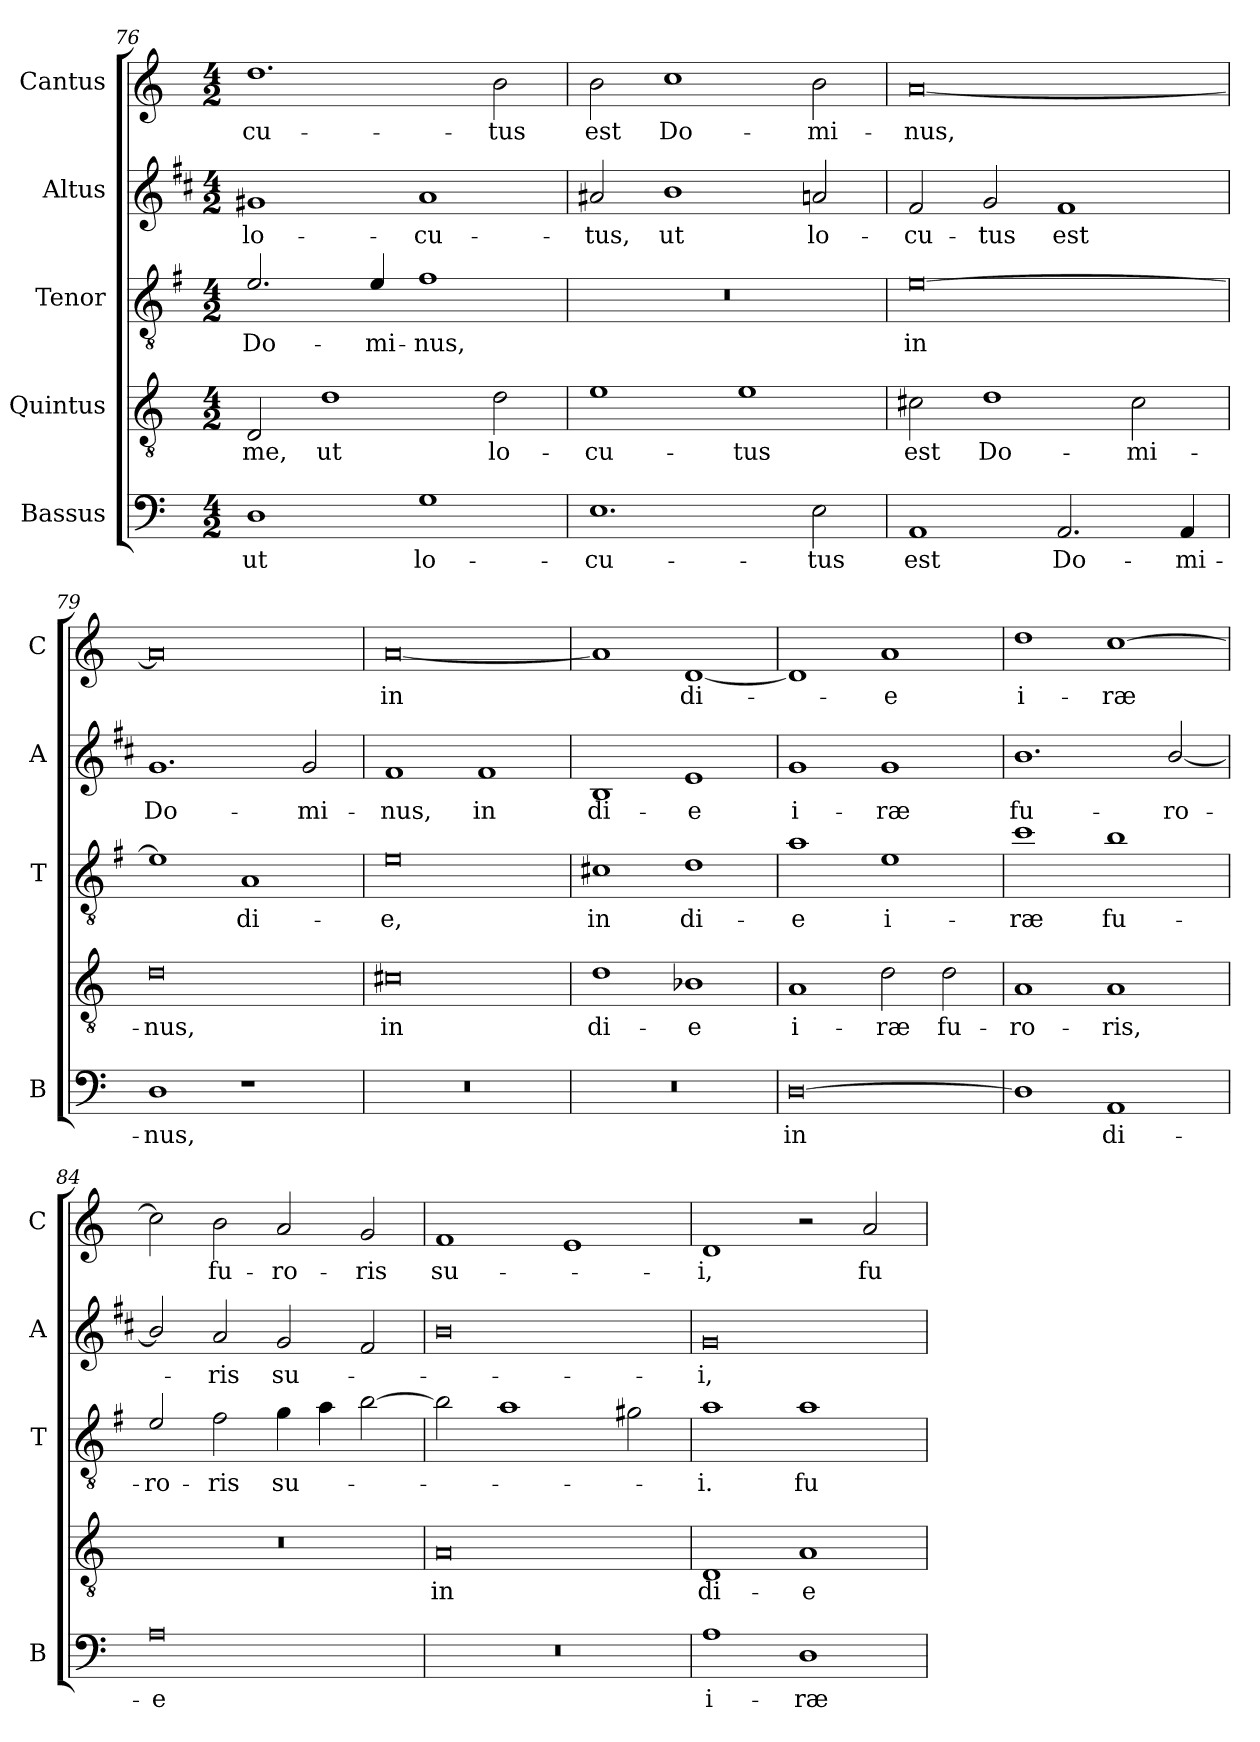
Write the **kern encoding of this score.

**kern	**text	**kern	**text	**kern	**text	**kern	**text	**kern	**text
*part5	*part5	*part4	*part4	*part3	*part3	*part2	*part2	*part1	*part1
*staff5	*staff5	*staff4	*staff4	*staff3	*staff3	*staff2	*staff2	*staff1	*staff1
*I"Bassus	*	*I"Quintus	*	*I"Tenor	*	*I"Altus	*	*I"Cantus	*
*I'B	*	*	*	*I'T	*	*I'A	*	*I'C	*
!!LO:PB:g=z
*clefF4	*	*clefGv2	*	*clefGv2	*	*clefG2	*	*clefG2	*
*	*	*	*	*ITrd4c7	*	*ITrd1c2	*	*	*
*k[]	*	*k[]	*	*k[]	*	*k[]	*	*k[]	*
*C:	*	*C:	*	*C:	*	*C:	*	*C:	*
*M4/2	*	*M4/2	*	*M4/2	*	*M4/2	*	*M4/2	*
=76	=76	=76	=76	=76	=76	=76	=76	=76	=76
!	!LO:LY:b	!	!LO:LY:b	!	!LO:LY:b	!	!LO:LY:b	!	!LO:LY:b
1D	ut	2D/	me,	2.A/	Do-	1f#X	lo-	1.dd	-cu-
!	!	!	!LO:LY:b	!	!	!	!	!	!
.	.	1d	ut	.	.	.	.	.	.
!	!	!	!	!	!LO:LY:b	!	!	!	!
.	.	.	.	4A/	-mi-	.	.	.	.
!	!LO:LY:b	!	!	!	!LO:LY:b	!	!LO:LY:b	!	!
1G	lo-	.	.	1B	-nus,	1g	-cu-	.	.
!	!	!	!LO:LY:b	!	!	!	!	!	!LO:LY:b
.	.	2d\	lo-	.	.	.	.	2b\	-tus
=77	=77	=77	=77	=77	=77	=77	=77	=77	=77
!	!LO:LY:b	!	!LO:LY:b	!	!	!	!LO:LY:b	!	!LO:LY:b
1.E	-cu-	1e	-cu-	0r	.	2g#X/	-tus,	2b\	est
!	!	!	!	!	!	!	!LO:LY:b	!	!LO:LY:b
.	.	.	.	.	.	1a	ut	1cc	Do-
!	!	!	!LO:LY:b	!	!	!	!	!	!
.	.	1e	-tus	.	.	.	.	.	.
!	!LO:LY:b	!	!	!	!	!	!LO:LY:b	!	!LO:LY:b
2E\	-tus	.	.	.	.	2gn/	lo-	2b\	-mi-
=78	=78	=78	=78	=78	=78	=78	=78	=78	=78
!	!LO:LY:b	!	!LO:LY:b	!	!LO:LY:b	!	!LO:LY:b	!	!LO:LY:b
1AA	est	2c#X\	est	[0A	in	2e/	-cu-	[0a	-nus,
!	!	!	!LO:LY:b	!	!	!	!LO:LY:b	!	!
.	.	1d	Do-	.	.	2f/	-tus	.	.
!	!LO:LY:b	!	!	!	!	!	!LO:LY:b	!	!
2.AA/	Do-	.	.	.	.	1e	est	.	.
!	!	!	!LO:LY:b	!	!	!	!	!	!
.	.	2c#\	-mi-	.	.	.	.	.	.
!	!LO:LY:b	!	!	!	!	!	!	!	!
4AA/	-mi-	.	.	.	.	.	.	.	.
=79	=79	=79	=79	=79	=79	=79	=79	=79	=79
!	!LO:LY:b	!	!LO:LY:b	!	!	!	!LO:LY:b	!	!
1D	-nus,	0d	-nus,	1A]	.	1.f	Do-	0a]	.
!	!	!	!	!	!LO:LY:b	!	!	!	!
1r	.	.	.	1D	di-	.	.	.	.
!	!	!	!	!	!	!	!LO:LY:b	!	!
.	.	.	.	.	.	2f/	-mi-	.	.
=80	=80	=80	=80	=80	=80	=80	=80	=80	=80
!	!	!	!LO:LY:b	!	!LO:LY:b	!	!LO:LY:b	!	!LO:LY:b
0r	.	0c#X	in	0A	-e,	1e	-nus,	[0a	in
!	!	!	!	!	!	!	!LO:LY:b	!	!
.	.	.	.	.	.	1e	in	.	.
=81	=81	=81	=81	=81	=81	=81	=81	=81	=81
!	!	!	!LO:LY:b	!	!LO:LY:b	!	!LO:LY:b	!	!
0r	.	1d	di-	1F#X	in	1A	di-	1a]	.
!	!	!	!LO:LY:b	!	!LO:LY:b	!	!LO:LY:b	!	!LO:LY:b
.	.	1B-X	-e	1G	di-	1d	-e	[1d	di-
=82	=82	=82	=82	=82	=82	=82	=82	=82	=82
!	!LO:LY:b	!	!LO:LY:b	!	!LO:LY:b	!	!LO:LY:b	!	!
[0D	in	1A	i-	1d	-e	1f	i-	1d]	.
!	!	!	!LO:LY:b	!	!LO:LY:b	!	!LO:LY:b	!	!LO:LY:b
.	.	2d\	-ræ	1A	i-	1f	-ræ	1a	-e
!	!	!	!LO:LY:b	!	!	!	!	!	!
.	.	2d\	fu-	.	.	.	.	.	.
!!LO:LB:g=z
=83	=83	=83	=83	=83	=83	=83	=83	=83	=83
!	!	!	!LO:LY:b	!	!LO:LY:b	!	!LO:LY:b	!	!LO:LY:b
1D]	.	1A	-ro-	1f	-ræ	1.a	fu-	1dd	i-
!	!LO:LY:b	!	!LO:LY:b	!	!LO:LY:b	!	!	!	!LO:LY:b
1AA	di-	1A	-ris,	1e	fu-	.	.	[1cc	-ræ
!	!	!	!	!	!	!	!LO:LY:b	!	!
.	.	.	.	.	.	[2a/	-ro-	.	.
=84	=84	=84	=84	=84	=84	=84	=84	=84	=84
!	!LO:LY:b	!	!	!	!LO:LY:b	!	!	!	!
0A	-e	0r	.	2A/	-ro-	2a/]	.	2cc\]	.
!	!	!	!	!	!LO:LY:b	!	!LO:LY:b	!	!LO:LY:b
.	.	.	.	2B\	-ris	2g/	-ris	2b\	fu-
!	!	!	!	!	!LO:LY:b	!	!LO:LY:b	!	!LO:LY:b
.	.	.	.	4c\	su-	2f/	su-	2a/	-ro-
.	.	.	.	4d\	.	.	.	.	.
!	!	!	!	!	!	!	!	!	!LO:LY:b
.	.	.	.	[2e\	.	2e/	.	2g/	-ris
=85	=85	=85	=85	=85	=85	=85	=85	=85	=85
!	!	!	!LO:LY:b	!	!	!	!	!	!LO:LY:b
0r	.	0A	in	2e\]	.	0a	.	1f	su-
.	.	.	.	1d	.	.	.	.	.
.	.	.	.	.	.	.	.	1e	.
.	.	.	.	2c#X\	.	.	.	.	.
=86	=86	=86	=86	=86	=86	=86	=86	=86	=86
!	!LO:LY:b	!	!LO:LY:b	!	!LO:LY:b	!	!LO:LY:b	!	!LO:LY:b
1A	i-	1D	di-	1d	-i.	0f	-i,	1d	-i,
!	!LO:LY:b	!	!LO:LY:b	!	!LO:LY:b	!	!	!	!
1D	-ræ	1A	-e	1d	fu-	.	.	2r	.
!	!	!	!	!	!	!	!	!	!LO:LY:b
.	.	.	.	.	.	.	.	2a/	fu-
=	=	=	=	=	=	=	=	=	=
*-	*-	*-	*-	*-	*-	*-	*-	*-	*-
